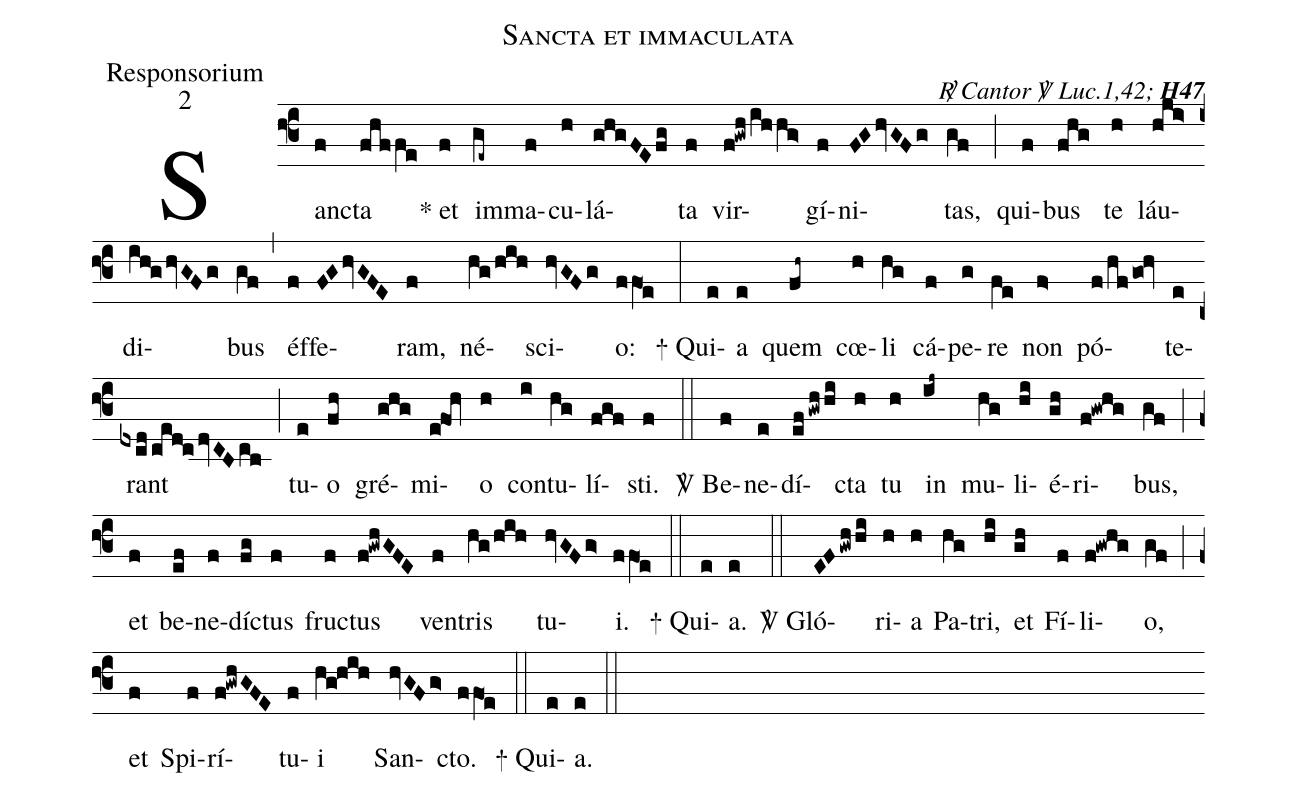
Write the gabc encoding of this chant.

name:Sancta et immaculata;
office-part:Responsorium;
mode:2;
commentary:{\itshape\mdseries \Rbar\ Cantor   \Vbar\ Luc.1,42;\/} {\bfseries H47};
%%
(f3) San(f)cta(fhffe)
<sp>*</sp> et(f) im(ge~)ma(f)cu(h)lá(ghgFEfg)ta(f) vir(f!gwh/ihhg>)gí(f)ni(FGhvGFg)tas,(gf) (;)
qui(f)bus(fhg) te(h) láu(hji>)di(ih!ghvGFg)bus(gf) (,)
éf(f)fe(FGhvGFE)ram,(f) né(hg/hih)sci(hvGFg)o:(ffO1e) (:)
<sp>+</sp> Qui(e)a(e) quem(fh~) cœ(h)li(hg) cá(f)pe(g)re(fe) non(f>) pó(f/hfgo0!hv)te(e)rant(dxcd/ced!cdvCBcb) (;)
tu(e)o(fh) gré(ghg)mi(e!fo1h)o(h) con(i)tu(hg)lí(fgf)sti.(f) (::)
<sp>V/</sp> Be(f)ne(e)dí(efgwhhi)cta(h) tu(h) in(ij~) mu(hg)li(hi)é(gh)ri(f!gwhg)bus,(gf) (;)
et(f) be(ef)ne(f)díc(fg)tus(f) fruc(f)tus(f!gwhGFE) ven(f)tris(hg/hih) tu(hvGFg>)i.(ffO1e) (::)
<sp>+</sp> Qui(e)a.(e) (::)
<sp>V/</sp> Gló(EFgwhhi)ri(h)a(h) Pa(hg)tri,(hi) et(gh) Fí(f)li(f!gwhg)o,(gf) (;)
et(f) Spi(f)rí(f!gwhGFE)tu(f)i(hg@hih) San(hvGFg>)cto.(ffO1!e) (::)
<sp>+</sp> Qui(e)a.(e) (::)
